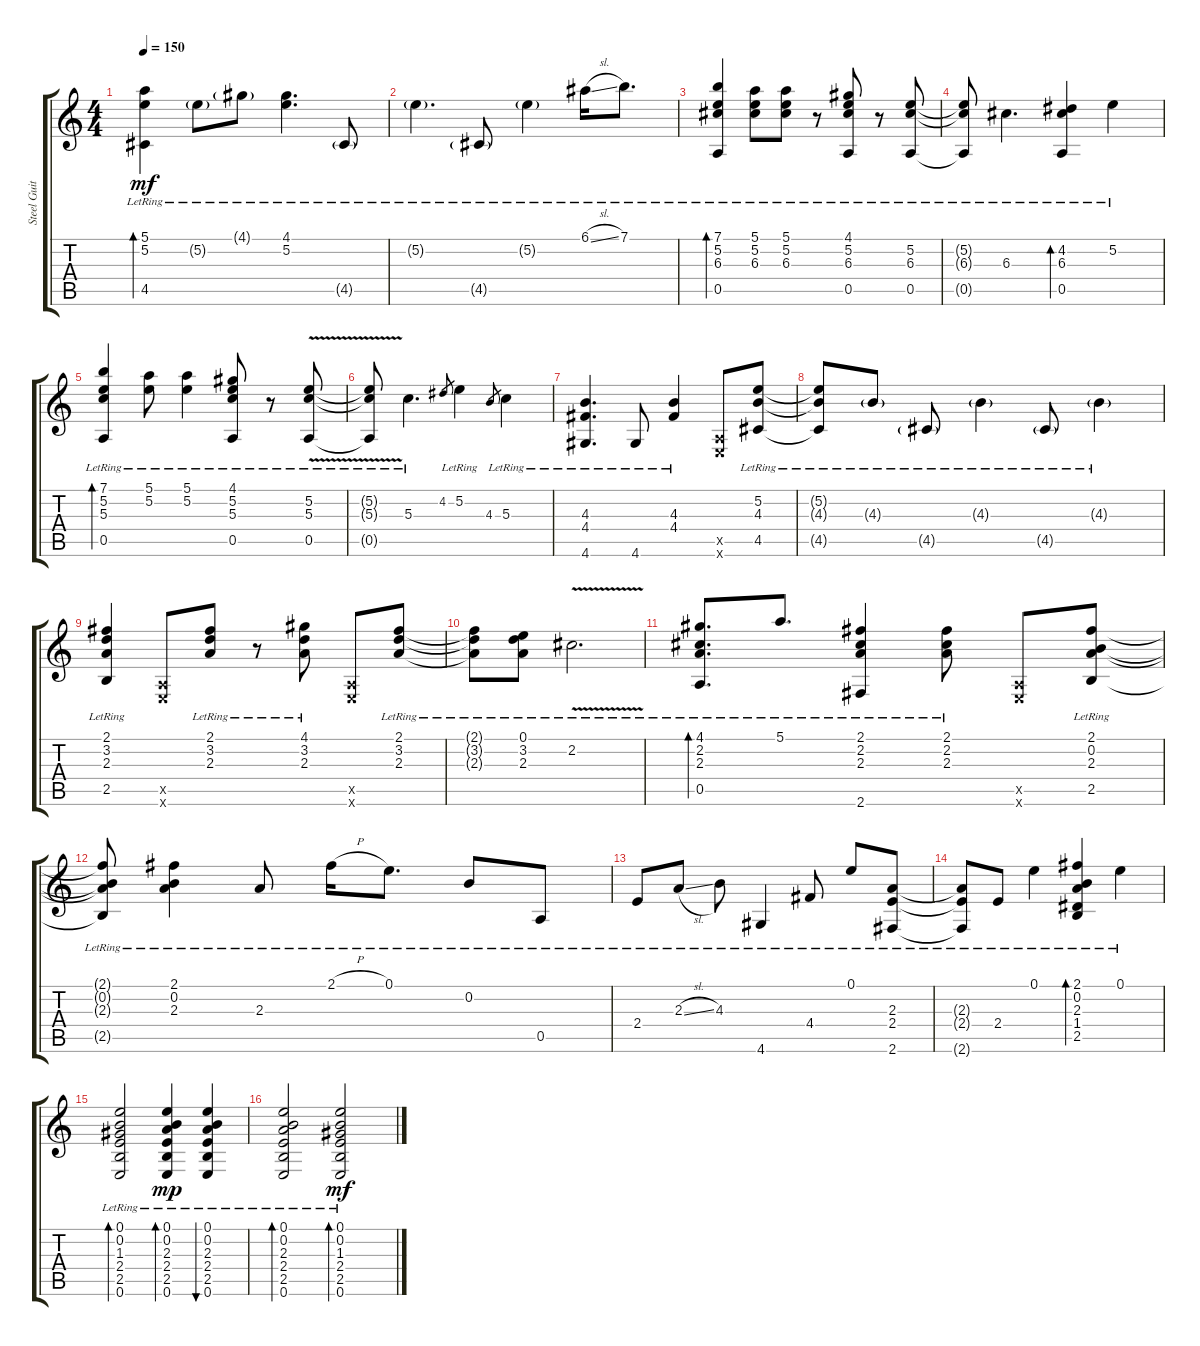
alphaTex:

\track ("Steel Guitar" "Steel Guit") {instrument acousticguitarsteel}
\staff {score tabs}
\tuning (E4 B3 G3 D3 A2 E2) {hide}
\ts (4 4)
\tempo 150
\clef g2
\ks c
(5.1{lr} 5.2{lr} 4.5{lr}).4{bd 240 dy mf} 5.2{g lr}.8 4.1{g lr}.8 (4.1{lr} 5.2{lr}).4{d} 4.5{g lr}.8 |
5.2{g lr}.4{d} 4.5{g lr}.8 5.2{g lr}.4 6.1{sl lr}.16 7.1{lr}.8{d} |
(7.1{lr} 5.2{lr} 6.3{lr} 0.5{lr}).4{bd 240} (5.1{lr} 5.2{lr} 6.3{lr}).8 (5.1{lr} 5.2{lr} 6.3{lr}).8 r.8 (4.1{lr} 5.2{lr} 6.3{lr} 0.5{lr}).8 r.8 (5.2{lr} 6.3{lr} 0.5{lr}).8 |
(5.2{lr t} 6.3{lr t} 0.5{lr t}).8 6.3{lr}.4{d} (4.2{lr} 6.3{lr} 0.5{lr}).4{bd 240} 5.2{lr}.4 |
(7.1{lr} 5.2{lr} 5.3{lr} 0.5{lr}).4{bd 240} (5.1{lr} 5.2{lr}).8 (5.1{lr} 5.2{lr}).4 (4.1{lr} 5.2{lr} 5.3{lr} 0.5{lr}).8 r.8 (5.2{v lr} 5.3{lr} 0.5{lr}).8 |
(5.2{v lr t} 5.3{lr t} 0.5{lr t}).8 5.3{lr}.4{d} 4.2.8{gr} 5.2{lr}.4 4.3.8{gr} 5.3{lr}.4 |
(4.3{lr} 4.4{lr} 4.6{lr}).4{d} 4.6{lr}.8 (4.3{lr} 4.4{lr}).4 (0.5{x} 0.6{x}).8 (5.2{lr} 4.3{lr} 4.5{lr}).8 |
(5.2{lr t} 4.3{lr t} 4.5{lr t}).8 4.3{g lr}.8 4.5{g lr}.8 4.3{g lr}.4 4.5{g lr}.8 4.3{g lr}.4 |
(2.1{lr} 3.2{lr} 2.3{lr} 2.5{lr}).4 (0.5{x} 0.6{x}).8 (2.1{lr} 3.2{lr} 2.3{lr}).8 r.8 (4.1{lr} 3.2{lr} 2.3{lr}).8 (0.5{x} 0.6{x}).8 (2.1{lr} 3.2{lr} 2.3{lr}).8 |
(2.1{lr t} 3.2{lr t} 2.3{lr t}).8 (0.1{lr} 3.2{lr} 2.3{lr}).8 2.2{v lr}.2{d} |
(4.1{lr} 2.2{lr} 2.3{lr} 0.5{lr}).8{d bd 240} 5.1{lr}.8{d} (2.1{lr} 2.2{lr} 2.3{lr} 2.6{lr}).4 (2.1{lr} 2.2{lr} 2.3{lr}).8 (0.5{x} 0.6{x}).8 (2.1{lr} 0.2{lr} 2.3{lr} 2.5{lr}).8 |
(2.1{lr t} 0.2{lr t} 2.3{lr t} 2.5{lr t}).8 (2.1{lr} 0.2{lr} 2.3{lr}).4 2.3{lr}.8 2.1{h lr}.16 0.1{lr}.8{d} 0.2{lr}.8 0.5{lr}.8 |
2.4{lr}.8 2.3{sl lr}.8 4.3{lr}.8 4.6{lr}.4 4.4{lr}.8 0.1{lr}.8 (2.3{lr} 2.4{lr} 2.6{lr}).8 |
(2.3{lr t} 2.4{lr t} 2.6{lr t}).8 2.4{lr}.8 0.1{lr}.4 (2.1{lr} 0.2{lr} 2.3{lr} 1.4{lr} 2.5{lr}).4{bd 240} 0.1{lr}.4 |
(0.1{lr} 0.2{lr} 1.3{lr} 2.4{lr} 2.5{lr} 0.6{lr}).2{bd 240} (0.1{lr} 0.2{lr} 2.3{lr} 2.4{lr} 2.5{lr} 0.6{lr}).4{bd 120 dy mp} (0.1{lr} 0.2{lr} 2.3{lr} 2.4{lr} 2.5{lr} 0.6{lr}).4{bu 120} |
(0.1{lr} 0.2{lr} 2.3{lr} 2.4{lr} 2.5{lr} 0.6{lr}).2{bd 120} (0.1{lr} 0.2{lr} 1.3{lr} 2.4{lr} 2.5{lr} 0.6{lr}).2{bd 240 dy mf}
